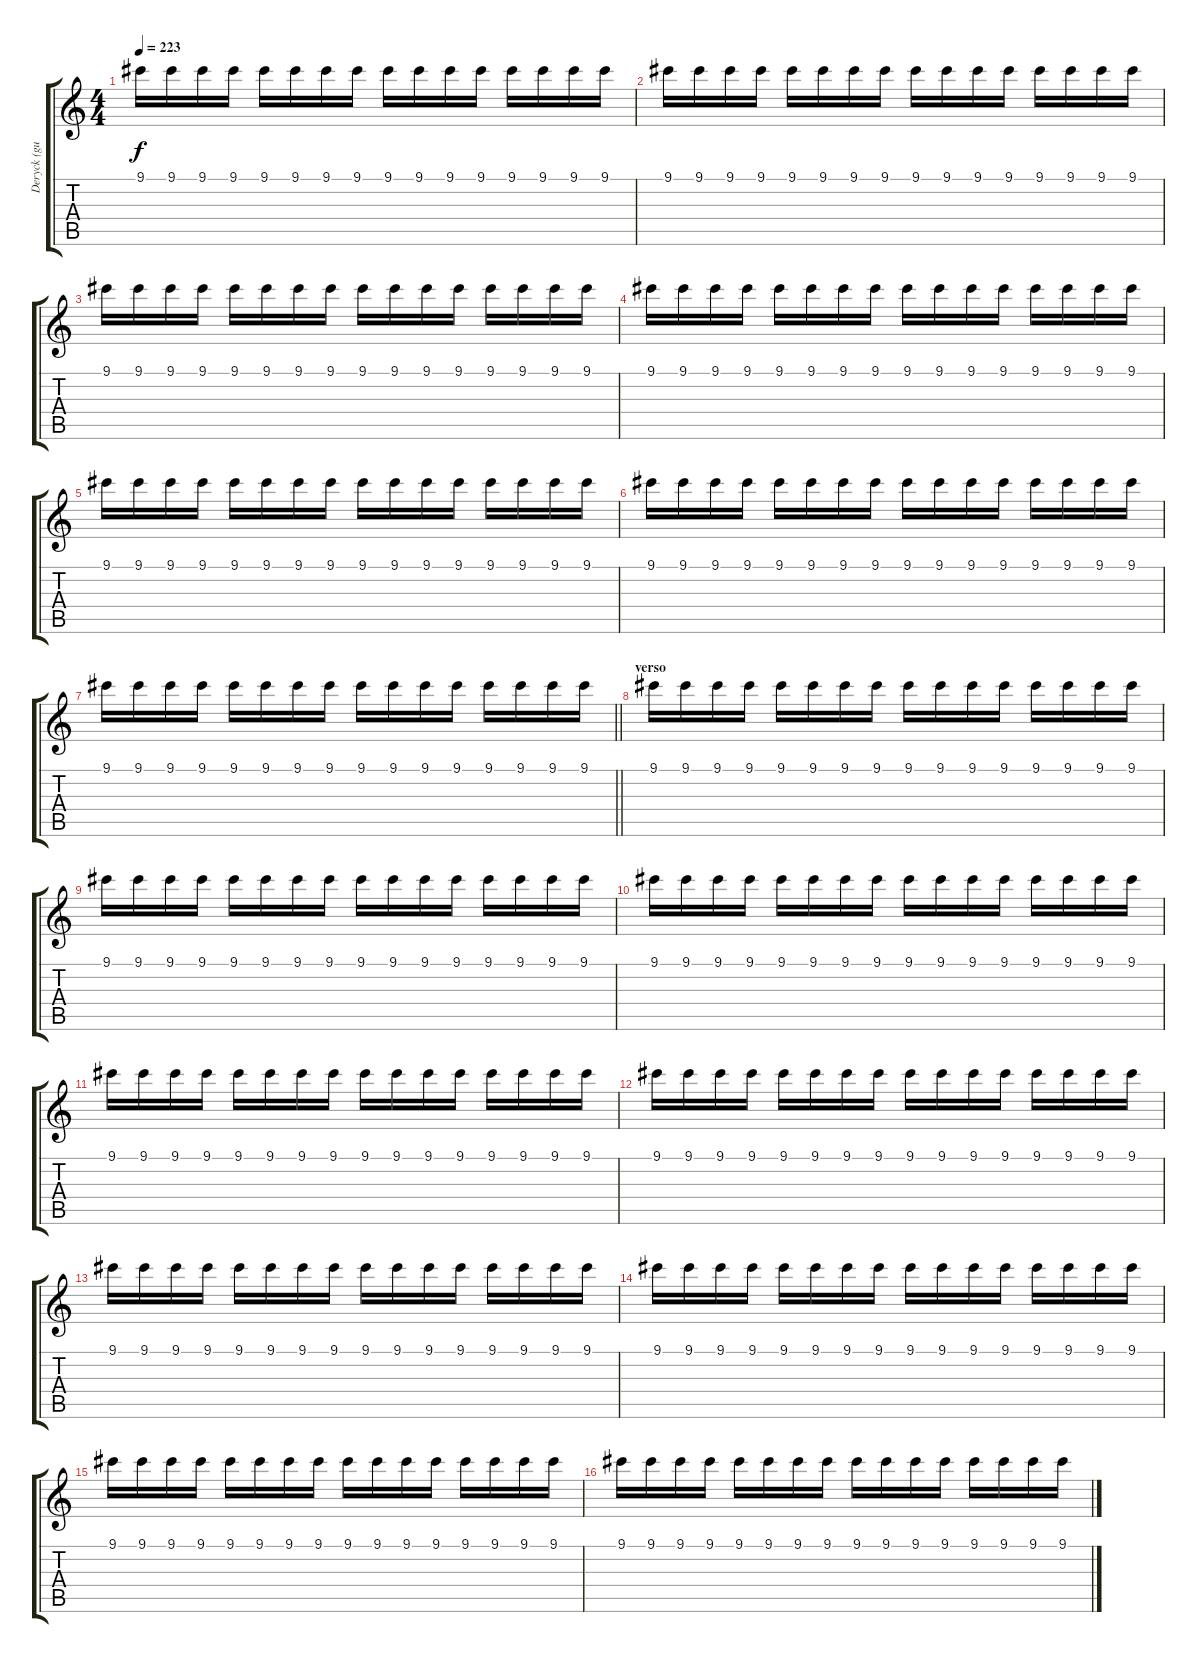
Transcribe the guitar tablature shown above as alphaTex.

\track ("Deryck (guitar 3)" "Deryck (gu") {instrument electricguitarclean}
\staff {score tabs}
\tuning (E4 B3 G3 D3 A2 E2) {hide}
\ts (4 4)
\tempo 223
\clef g2
\ks c
9.1.16{dy f} 9.1.16 9.1.16 9.1.16 9.1.16 9.1.16 9.1.16 9.1.16 9.1.16 9.1.16 9.1.16 9.1.16 9.1.16 9.1.16 9.1.16 9.1.16 |
9.1.16 9.1.16 9.1.16 9.1.16 9.1.16 9.1.16 9.1.16 9.1.16 9.1.16 9.1.16 9.1.16 9.1.16 9.1.16 9.1.16 9.1.16 9.1.16 |
9.1.16 9.1.16 9.1.16 9.1.16 9.1.16 9.1.16 9.1.16 9.1.16 9.1.16 9.1.16 9.1.16 9.1.16 9.1.16 9.1.16 9.1.16 9.1.16 |
9.1.16 9.1.16 9.1.16 9.1.16 9.1.16 9.1.16 9.1.16 9.1.16 9.1.16 9.1.16 9.1.16 9.1.16 9.1.16 9.1.16 9.1.16 9.1.16 |
9.1.16 9.1.16 9.1.16 9.1.16 9.1.16 9.1.16 9.1.16 9.1.16 9.1.16 9.1.16 9.1.16 9.1.16 9.1.16 9.1.16 9.1.16 9.1.16 |
9.1.16 9.1.16 9.1.16 9.1.16 9.1.16 9.1.16 9.1.16 9.1.16 9.1.16 9.1.16 9.1.16 9.1.16 9.1.16 9.1.16 9.1.16 9.1.16 |
\barLineRight lightlight
9.1.16 9.1.16 9.1.16 9.1.16 9.1.16 9.1.16 9.1.16 9.1.16 9.1.16 9.1.16 9.1.16 9.1.16 9.1.16 9.1.16 9.1.16 9.1.16 |
\section ("" "verso")
9.1.16 9.1.16 9.1.16 9.1.16 9.1.16 9.1.16 9.1.16 9.1.16 9.1.16 9.1.16 9.1.16 9.1.16 9.1.16 9.1.16 9.1.16 9.1.16 |
9.1.16 9.1.16 9.1.16 9.1.16 9.1.16 9.1.16 9.1.16 9.1.16 9.1.16 9.1.16 9.1.16 9.1.16 9.1.16 9.1.16 9.1.16 9.1.16 |
9.1.16 9.1.16 9.1.16 9.1.16 9.1.16 9.1.16 9.1.16 9.1.16 9.1.16 9.1.16 9.1.16 9.1.16 9.1.16 9.1.16 9.1.16 9.1.16 |
9.1.16 9.1.16 9.1.16 9.1.16 9.1.16 9.1.16 9.1.16 9.1.16 9.1.16 9.1.16 9.1.16 9.1.16 9.1.16 9.1.16 9.1.16 9.1.16 |
9.1.16 9.1.16 9.1.16 9.1.16 9.1.16 9.1.16 9.1.16 9.1.16 9.1.16 9.1.16 9.1.16 9.1.16 9.1.16 9.1.16 9.1.16 9.1.16 |
9.1.16 9.1.16 9.1.16 9.1.16 9.1.16 9.1.16 9.1.16 9.1.16 9.1.16 9.1.16 9.1.16 9.1.16 9.1.16 9.1.16 9.1.16 9.1.16 |
9.1.16 9.1.16 9.1.16 9.1.16 9.1.16 9.1.16 9.1.16 9.1.16 9.1.16 9.1.16 9.1.16 9.1.16 9.1.16 9.1.16 9.1.16 9.1.16 |
9.1.16 9.1.16 9.1.16 9.1.16 9.1.16 9.1.16 9.1.16 9.1.16 9.1.16 9.1.16 9.1.16 9.1.16 9.1.16 9.1.16 9.1.16 9.1.16 |
9.1.16 9.1.16 9.1.16 9.1.16 9.1.16 9.1.16 9.1.16 9.1.16 9.1.16 9.1.16 9.1.16 9.1.16 9.1.16 9.1.16 9.1.16 9.1.16
